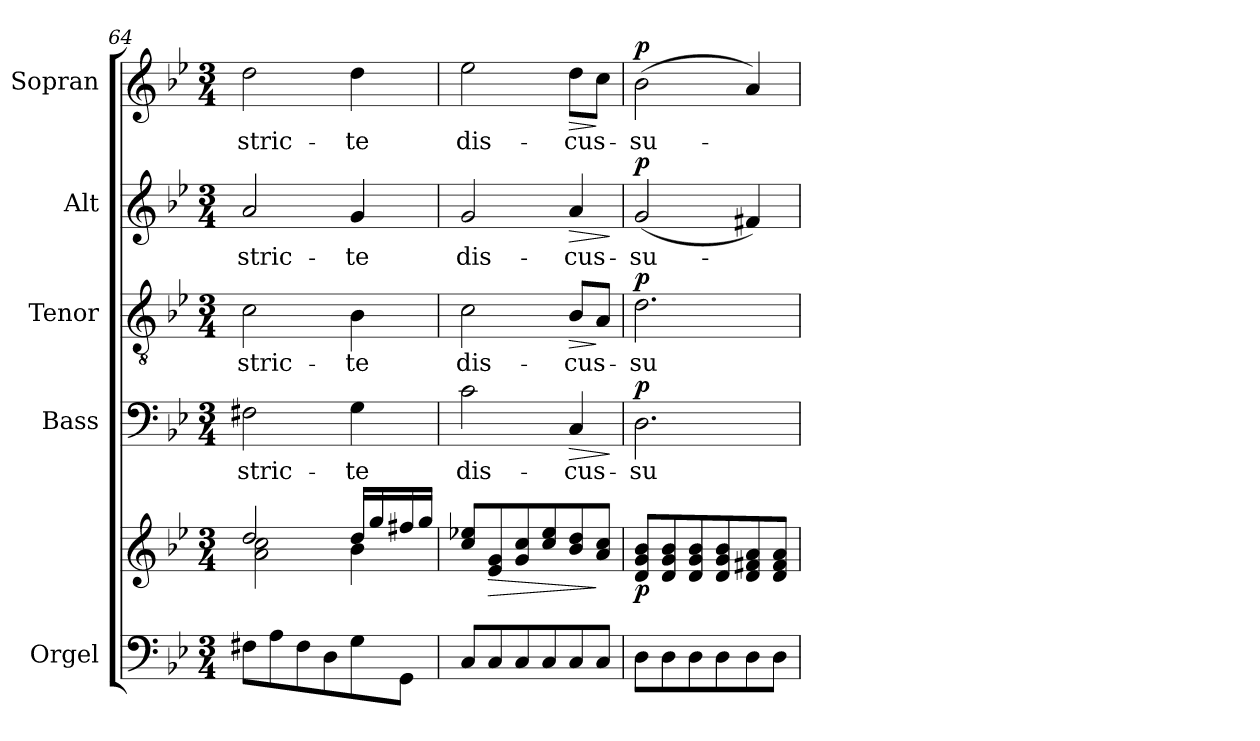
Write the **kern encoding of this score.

**kern	**kern	**dynam	**kern	**text	**dynam	**kern	**text	**dynam	**kern	**text	**dynam	**kern	**text	**dynam
*part5	*part5	*part5	*part4	*part4	*part4	*part3	*part3	*part3	*part2	*part2	*part2	*part1	*part1	*part1
*staff6	*staff5	*staff5/6	*staff4	*staff4	*staff4	*staff3	*staff3	*staff3	*staff2	*staff2	*staff2	*staff1	*staff1	*staff1
*I"Orgel	*	*	*I"Bass	*	*	*I"Tenor	*	*	*I"Alt	*	*	*I"Sopran	*	*
*I'Org.	*	*	*I'B.	*	*	*I'T.	*	*	*I'A.	*	*	*I'S.	*	*
*clefF4	*clefG2	*	*clefF4	*	*	*clefGv2	*	*	*clefG2	*	*	*clefG2	*	*
*k[b-e-]	*k[b-e-]	*	*k[b-e-]	*	*	*k[b-e-]	*	*	*k[b-e-]	*	*	*k[b-e-]	*	*
*B-:	*B-:	*	*B-:	*	*	*B-:	*	*	*B-:	*	*	*B-:	*	*
*M3/4	*M3/4	*	*M3/4	*	*	*M3/4	*	*	*M3/4	*	*	*M3/4	*	*
=64	=64	=64	=64	=64	=64	=64	=64	=64	=64	=64	=64	=64	=64	=64
*	*^	*	*	*	*	*	*	*	*	*	*	*	*	*
!	!	!	!	!	!LO:LY:b	!	!	!LO:LY:b	!	!	!LO:LY:b	!	!	!LO:LY:b	!
8F#X\L	2dd/	2a\ 2cc\	.	2F#X\	stric-	.	2c\	stric-	.	2a/	stric-	.	2dd\	stric-	.
8A\	.	.	.	.	.	.	.	.	.	.	.	.	.	.	.
8F#\	.	.	.	.	.	.	.	.	.	.	.	.	.	.	.
8D\	.	.	.	.	.	.	.	.	.	.	.	.	.	.	.
!	!	!	!	!	!LO:LY:b	!	!	!LO:LY:b	!	!	!LO:LY:b	!	!	!LO:LY:b	!
8G\	16dd/LL	4b-\	.	4G\	-te	.	4B-\	-te	.	4g/	-te	.	4dd\	-te	.
.	16gg/	.	.	.	.	.	.	.	.	.	.	.	.	.	.
8GG\J	16ff#X/	.	.	.	.	.	.	.	.	.	.	.	.	.	.
.	16gg/JJ	.	.	.	.	.	.	.	.	.	.	.	.	.	.
*	*v	*v	*	*	*	*	*	*	*	*	*	*	*	*	*
=65	=65	=65	=65	=65	=65	=65	=65	=65	=65	=65	=65	=65	=65	=65
!	!	!	!	!LO:LY:b	!	!	!LO:LY:b	!	!	!LO:LY:b	!	!	!LO:LY:b	!
8C/L	8cc/ 8ee-X/L	.	2c\	dis-	.	2c\	dis-	.	2g/	dis-	.	2ee-\	dis-	.
!	!	!LO:HP:b	!	!	!	!	!	!	!	!	!	!	!	!
8C/	8e-/ 8g/	>	.	.	.	.	.	.	.	.	.	.	.	.
8C/	8g/ 8cc/	.	.	.	.	.	.	.	.	.	.	.	.	.
8C/	8cc/ 8ee-/	.	.	.	.	.	.	.	.	.	.	.	.	.
!	!	!	!	!LO:LY:b	!LO:HP:b	!	!LO:LY:b	!LO:HP:b	!	!LO:LY:b	!LO:HP:b	!	!LO:LY:b	!LO:HP:b
8C/	8b-/ 8dd/	.	4C/	-cus-	>	8B-/L	-cus-	>	4a/	-cus-	>	8dd\L	-cus-	>
8C/J	8a/ 8cc/J	]	.	.	.	8A/J	.	]	.	.	.	8cc\J	.	]
.	.	.	.	.	]	.	.	.	.	.	]	.	.	.
=66	=66	=66	=66	=66	=66	=66	=66	=66	=66	=66	=66	=66	=66	=66
!	!	!LO:DY:b	!	!LO:LY:b	!LO:DY:a	!	!LO:LY:b	!LO:DY:a	!	!LO:LY:b	!LO:DY:a	!	!LO:LY:b	!LO:DY:a
8D\L	8d/ 8g/ 8b-/L	p	2.D\	-su-	p	2.d\	-su-	p	(<2g/	-su-	p	(>2b-\	-su-	p
8D\	8d/ 8g/ 8b-/	.	.	.	.	.	.	.	.	.	.	.	.	.
8D\	8d/ 8g/ 8b-/	.	.	.	.	.	.	.	.	.	.	.	.	.
8D\	8d/ 8g/ 8b-/	.	.	.	.	.	.	.	.	.	.	.	.	.
8D\	8d/ 8f#X/ 8a/	.	.	.	.	.	.	.	4f#X/)	.	.	4a/)	.	.
8D\J	8d/ 8f#/ 8a/J	.	.	.	.	.	.	.	.	.	.	.	.	.
=	=	=	=	=	=	=	=	=	=	=	=	=	=	=
*-	*-	*-	*-	*-	*-	*-	*-	*-	*-	*-	*-	*-	*-	*-
